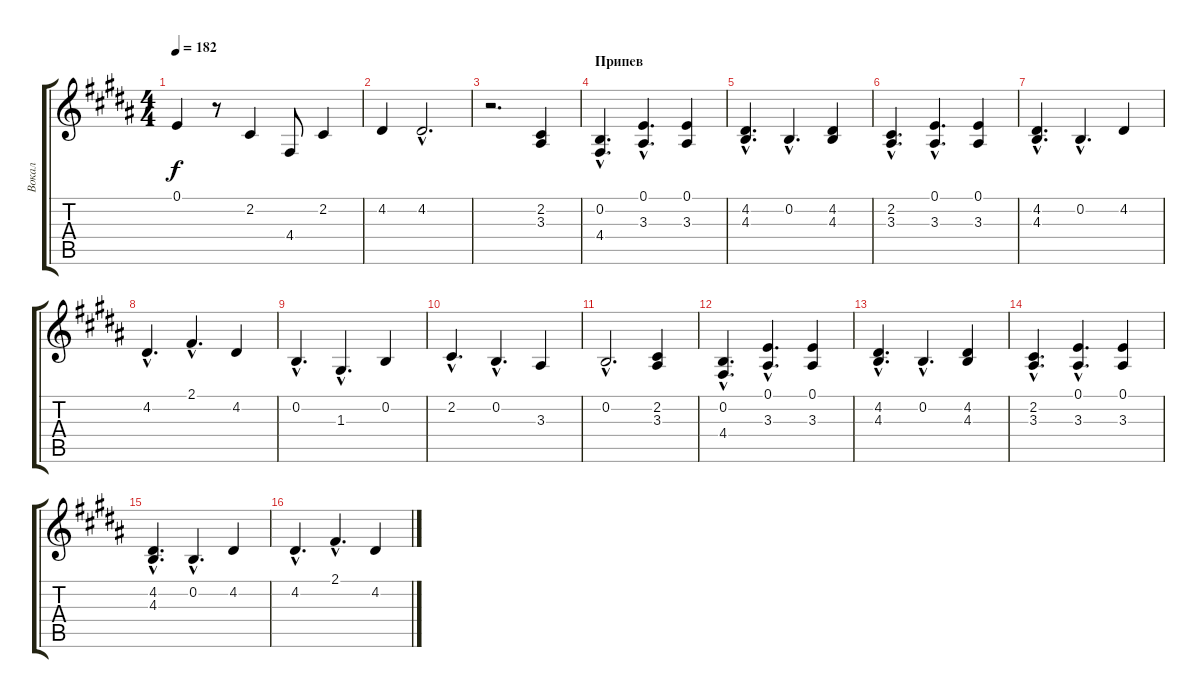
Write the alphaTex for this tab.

\track ("Вокал" "Вокал") {instrument clarinet}
\staff {score tabs}
\tuning (E4 B3 G3 D3 A2 E2) {hide}
\ts (4 4)
\tempo 182
\clef g2
\ks b
0.1{t}.4{dy f} r.8 2.2.4 4.4.8 2.2.4 |
4.2.4 4.2{hac}.2{d} |
r.2{d} (2.2 3.3).4 |
\section ("" "Припев")
(0.2{hac} 4.4{hac}).4{d} (0.1{hac} 3.3{hac}).4{d} (0.1 3.3).4 |
(4.2{hac} 4.3{hac}).4{d} 0.2{hac}.4{d} (4.2 4.3).4 |
(2.2{hac} 3.3{hac}).4{d} (0.1{hac} 3.3{hac}).4{d} (0.1 3.3).4 |
(4.2{hac} 4.3{hac}).4{d} 0.2{hac}.4{d} 4.2.4 |
4.2{hac}.4{d} 2.1{hac}.4{d} 4.2.4 |
0.2{hac}.4{d} 1.3{hac}.4{d} 0.2.4 |
2.2{hac}.4{d} 0.2{hac}.4{d} 3.3.4 |
0.2{hac}.2{d} (2.2 3.3).4 |
(0.2{hac} 4.4{hac}).4{d} (0.1{hac} 3.3{hac}).4{d} (0.1 3.3).4 |
(4.2{hac} 4.3{hac}).4{d} 0.2{hac}.4{d} (4.2 4.3).4 |
(2.2{hac} 3.3{hac}).4{d} (0.1{hac} 3.3{hac}).4{d} (0.1 3.3).4 |
(4.2{hac} 4.3{hac}).4{d} 0.2{hac}.4{d} 4.2.4 |
4.2{hac}.4{d} 2.1{hac}.4{d} 4.2.4
